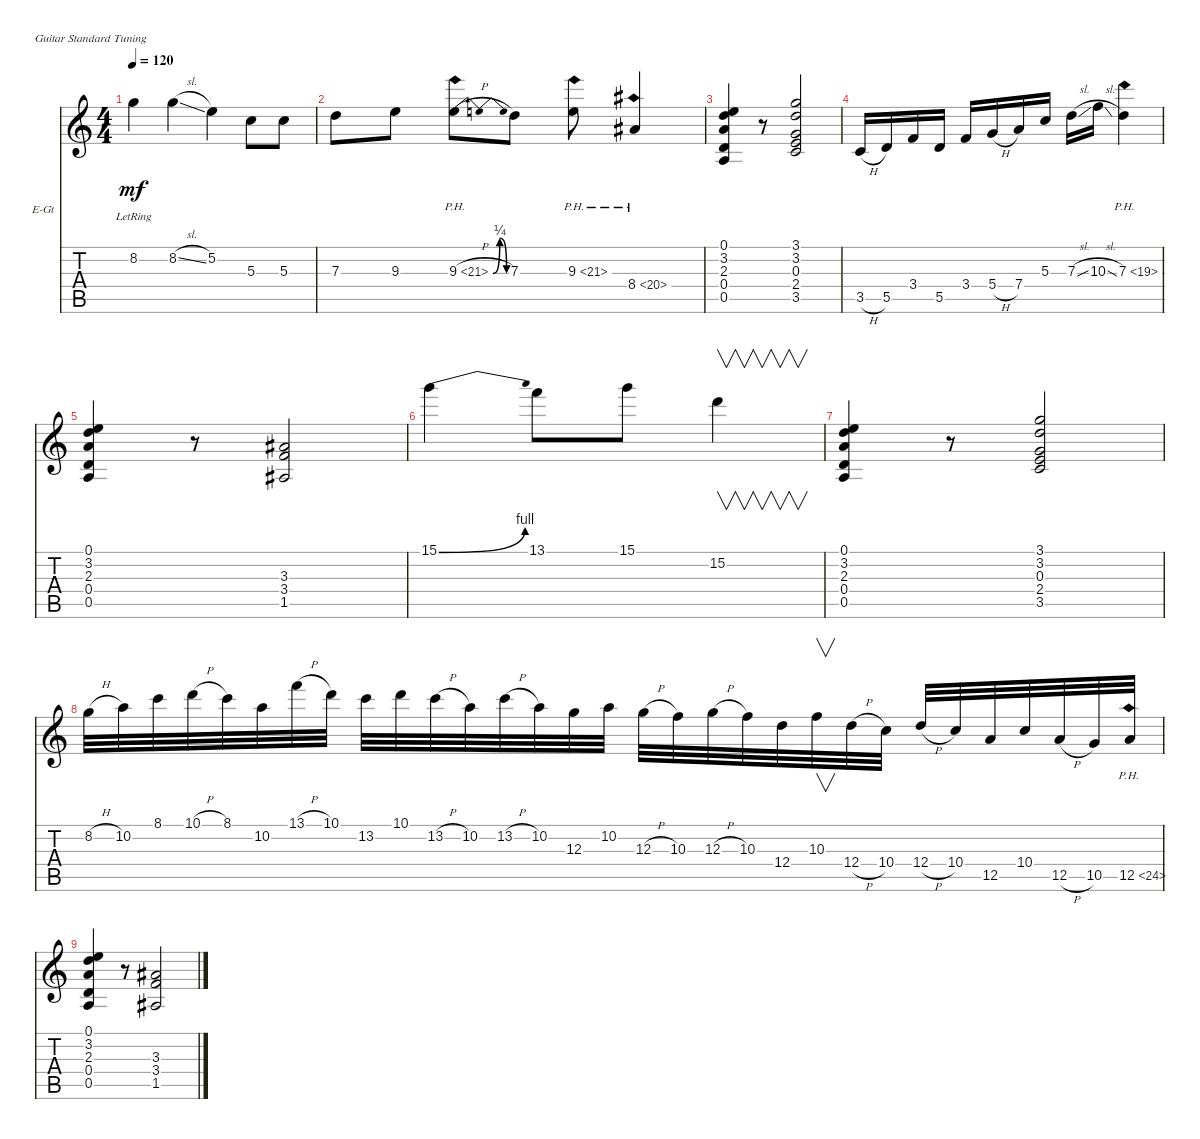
\defaultSystemsLayout 4
\bracketExtendMode nobrackets
\firstSystemTrackNameOrientation horizontal
\otherSystemsTrackNameOrientation horizontal
\track ("Electric Guitar" "E-Gt") {instrument distortionguitar}
\staff {score tabs}
\tuning (E4 B3 G3 D3 A2 E2)
\ts (4 4)
\tempo 120
\clef g2
\ks c
8.2{lr}.4{dy mf} 8.2{sl}.4 5.2.4 5.3.8 5.3.8 |
7.3.8 9.3.8 9.3{be (bendrelease 0 0 7.199999999999999 1 20.4 1 30 0) ph 12 h}.8 7.3.8 9.3{ph 12}.8 8.4{ph 12}.4 |
(0.5 0.4 2.3 3.2 0.1).4 r.8 (3.5 2.4 0.3 3.2 3.1).2 |
3.5{h}.16 5.5.16 3.4.16 5.5.16 3.4.16 5.4{h}.16 7.4.16 5.3.16 7.3{sl}.16 10.3{sl}.16 7.3{ph 12}.4 |
(0.5 0.4 2.3 3.2 0.1).4 r.8 (1.5 3.4 3.3).2 |
15.1{be (bend 0 0 15 4)}.4 13.1.8 15.1.8 15.2.4{v} |
(0.5 0.4 2.3 3.2 0.1).4 r.8 (3.5 2.4 0.3 3.2 3.1).2 |
8.2{h}.32 10.2.32 8.1.32 10.1{h}.32 8.1.32 10.2.32 13.1{h}.32 10.1.32 13.2.32 10.1.32 13.2{h}.32 10.2.32 13.2{h}.32 10.2.32 12.3.32 10.2.32 12.3{h}.32 10.3.32 12.3{h}.32 10.3.32 12.4.32 10.3.32{v} 12.4{h}.32 10.4.32 12.4{h}.32 10.4.32 12.5.32 10.4.32 12.5{h}.32 10.5.32 12.5{ph 12}.32 |
(0.5 0.4 2.3 3.2 0.1).4 r.8 (1.5 3.4 3.3).2
